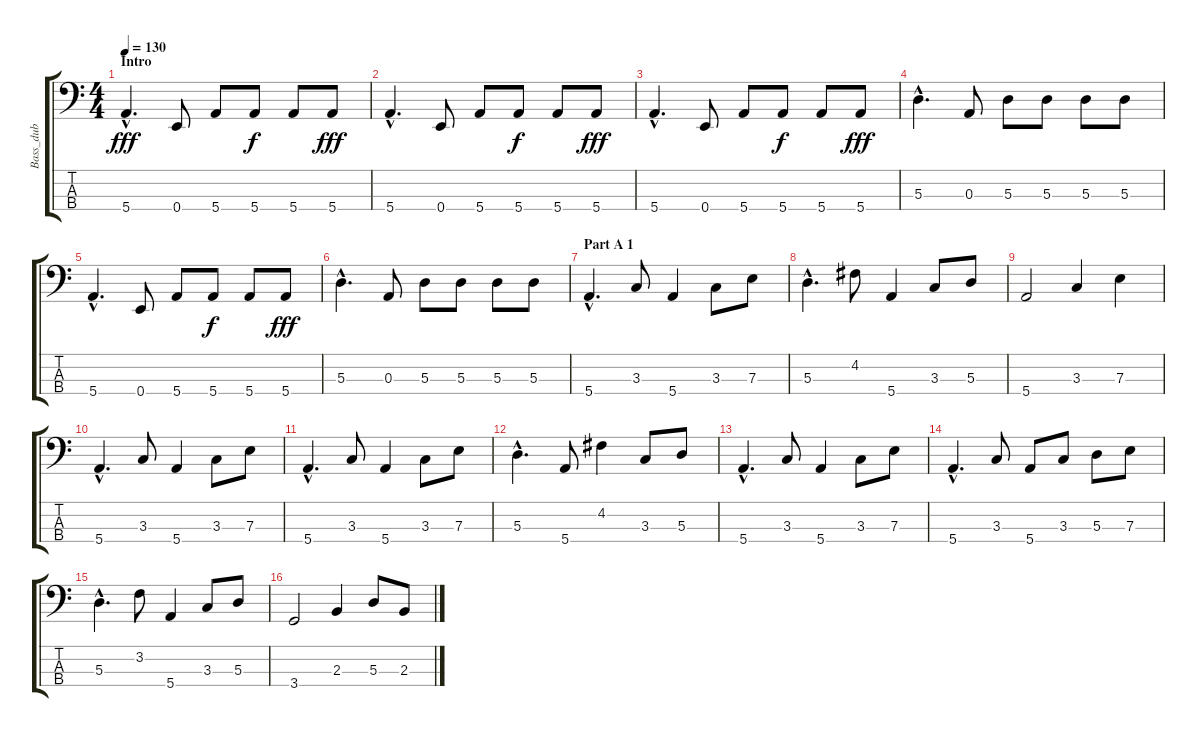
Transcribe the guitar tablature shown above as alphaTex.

\track ("Bass_dub" "Bass_dub") {instrument electricguitarmuted}
\staff {score tabs}
\tuning (G2 D2 A1 E1) {hide}
\ts (4 4)
\section ("" "Intro")
\tempo 130
\clef f4
\ks c
5.4{hac}.4{d dy fff instrument electricguitarmuted} 0.4.8 5.4.8 5.4.8{dy f} 5.4.8 5.4.8{dy fff} |
5.4{hac}.4{d} 0.4.8 5.4.8 5.4.8{dy f} 5.4.8 5.4.8{dy fff} |
5.4{hac}.4{d} 0.4.8 5.4.8 5.4.8{dy f} 5.4.8 5.4.8{dy fff} |
5.3{hac}.4{d} 0.3.8 5.3.8 5.3.8 5.3.8 5.3.8 |
5.4{hac}.4{d} 0.4.8 5.4.8 5.4.8{dy f} 5.4.8 5.4.8{dy fff} |
5.3{hac}.4{d} 0.3.8 5.3.8 5.3.8 5.3.8 5.3.8 |
\section ("" "Part A 1")
5.4{hac}.4{d} 3.3.8 5.4.4 3.3.8 7.3.8 |
5.3{hac}.4{d} 4.2.8 5.4.4 3.3.8 5.3.8 |
5.4.2 3.3.4 7.3.4 |
5.4{hac}.4{d} 3.3.8 5.4.4 3.3.8 7.3.8 |
5.4{hac}.4{d} 3.3.8 5.4.4 3.3.8 7.3.8 |
5.3{hac}.4{d} 5.4.8 4.2.4 3.3.8 5.3.8 |
5.4{hac}.4{d} 3.3.8 5.4.4 3.3.8 7.3.8 |
5.4{hac}.4{d} 3.3.8 5.4.8 3.3.8 5.3.8 7.3.8 |
5.3{hac}.4{d} 3.2.8 5.4.4 3.3.8 5.3.8 |
3.4.2 2.3.4 5.3.8 2.3.8
